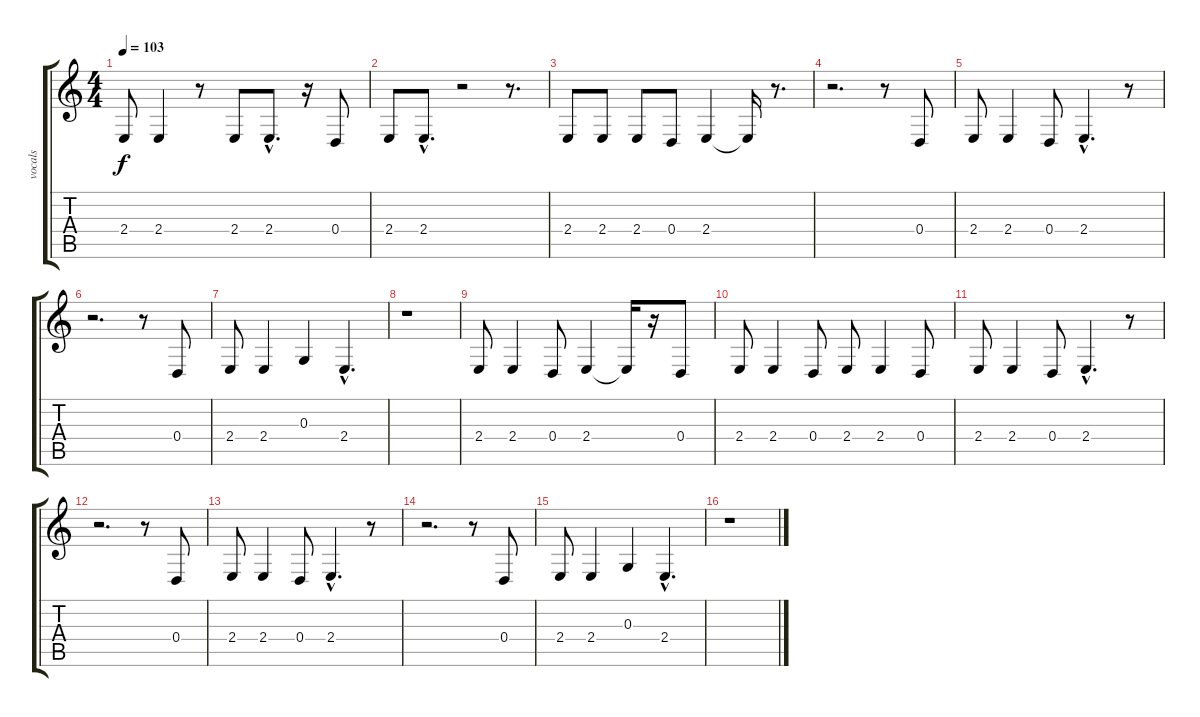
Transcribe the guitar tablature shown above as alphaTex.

\track ("vocals" "vocals") {instrument bassoon}
\staff {score tabs}
\tuning (E4 B3 G3 D3 A2 E2) {hide}
\ts (4 4)
\tempo 103
\clef g2
\ks c
2.4.8{dy f} 2.4.4 r.8 2.4.8 2.4{hac}.8{d} r.16 0.4.8 |
2.4.8 2.4{hac}.8{d} r.2 r.8{d} |
2.4.8 2.4.8 2.4.8 0.4.8 2.4.4 2.4{t}.16 r.8{d} |
r.2{d} r.8 0.4.8 |
2.4.8 2.4.4 0.4.8 2.4{hac}.4{d} r.8 |
r.2{d} r.8 0.4.8 |
2.4.8 2.4.4 0.3.4 2.4{hac}.4{d} |
r.1 |
2.4.8 2.4.4 0.4.8 2.4.4 2.4{t}.16 r.16 0.4.8 |
2.4.8 2.4.4 0.4.8 2.4.8 2.4.4 0.4.8 |
2.4.8 2.4.4 0.4.8 2.4{hac}.4{d} r.8 |
r.2{d} r.8 0.4.8 |
2.4.8 2.4.4 0.4.8 2.4{hac}.4{d} r.8 |
r.2{d} r.8 0.4.8 |
2.4.8 2.4.4 0.3.4 2.4{hac}.4{d} |
r.1
